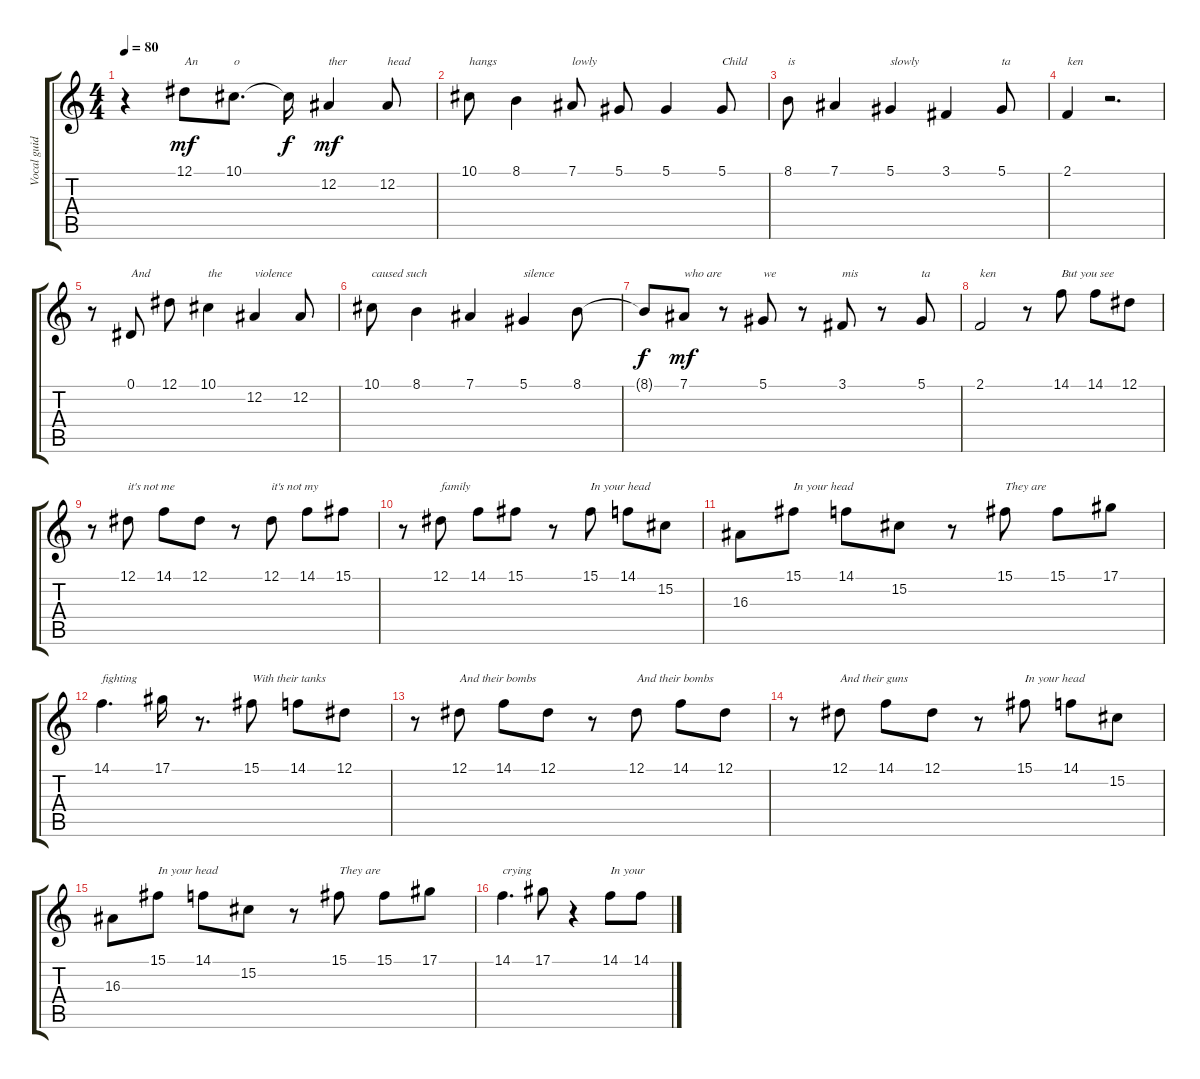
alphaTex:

\track ("Vocal guide" "Vocal guid") {instrument synthvoice}
\staff {score tabs}
\tuning (Eb4 Bb3 Gb3 Db3 Ab2 Eb2) {hide}
\ts (4 4)
\tempo 80
\clef g2
\ks c
r.4{dy mf} 12.1.8{txt "An"} 10.1.8{d txt "o"} 10.1{t}.16{dy f} 12.2.4{txt "ther" dy mf} 12.2.8{txt "head"} |
10.1.8{txt "hangs"} 8.1.4 7.1.8{txt "lowly"} 5.1.8 5.1.4 5.1.8{txt "Child"} |
8.1.8{txt "is"} 7.1.4 5.1.4{txt "slowly"} 3.1.4 5.1.8{txt "ta"} |
2.1.4{txt "ken"} r.2{d} |
r.8 0.1.8{txt "And"} 12.1.8 10.1.4{txt "the"} 12.2.4{txt "violence"} 12.2.8 |
10.1.8{txt "caused such"} 8.1.4 7.1.4 5.1.4{txt "silence"} 8.1.8 |
8.1{t}.8{dy f} 7.1.8{txt "who are" dy mf} r.8 5.1.8{txt "we"} r.8 3.1.8{txt "mis"} r.8 5.1.8{txt "ta"} |
2.1.2{txt "ken"} r.8 14.1.8{txt "But you see"} 14.1.8 12.1.8 |
r.8 12.1.8{txt "it's not me"} 14.1.8 12.1.8 r.8 12.1.8{txt "it's not my"} 14.1.8 15.1.8 |
r.8 12.1.8{txt "family"} 14.1.8 15.1.8 r.8 15.1.8{txt "In your head"} 14.1.8 15.2.8 |
16.3.8 15.1.8{txt "In your head"} 14.1.8 15.2.8 r.8 15.1.8{txt "They are"} 15.1.8 17.1.8 |
14.1.4{d txt "fighting"} 17.1.16 r.8{d} 15.1.8{txt "With their tanks"} 14.1.8 12.1.8 |
r.8 12.1.8{txt "And their bombs"} 14.1.8 12.1.8 r.8 12.1.8{txt "And their bombs"} 14.1.8 12.1.8 |
r.8 12.1.8{txt "And their guns"} 14.1.8 12.1.8 r.8 15.1.8{txt "In your head"} 14.1.8 15.2.8 |
16.3.8 15.1.8{txt "In your head"} 14.1.8 15.2.8 r.8 15.1.8{txt "They are"} 15.1.8 17.1.8 |
14.1.4{d txt "crying"} 17.1.8 r.4 14.1.8{txt "In your" volume 16} 14.1.8
